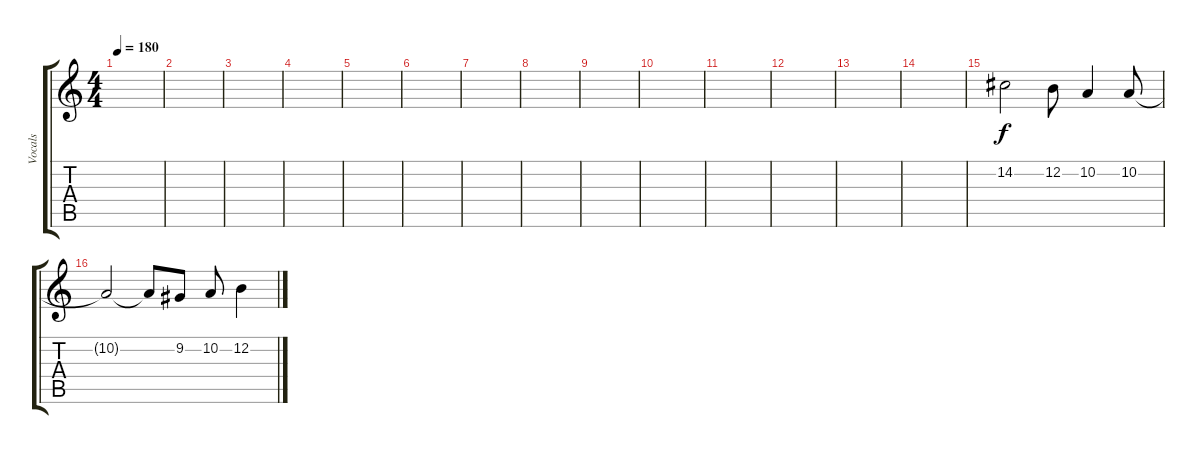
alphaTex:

\track ("Vocals" "Vocals") {instrument fx7echoes}
\staff {score tabs}
\tuning (E4 B3 G3 D3 A2 E2) {hide}
\ts (4 4)
\tempo 180
\clef g2
\ks c
|
|
|
|
|
|
|
|
|
|
|
|
|
|
14.2.2 12.2.8 10.2.4 10.2.8 |
10.2{t}.2 10.2{t}.8 9.2.8 10.2.8 12.2.4
